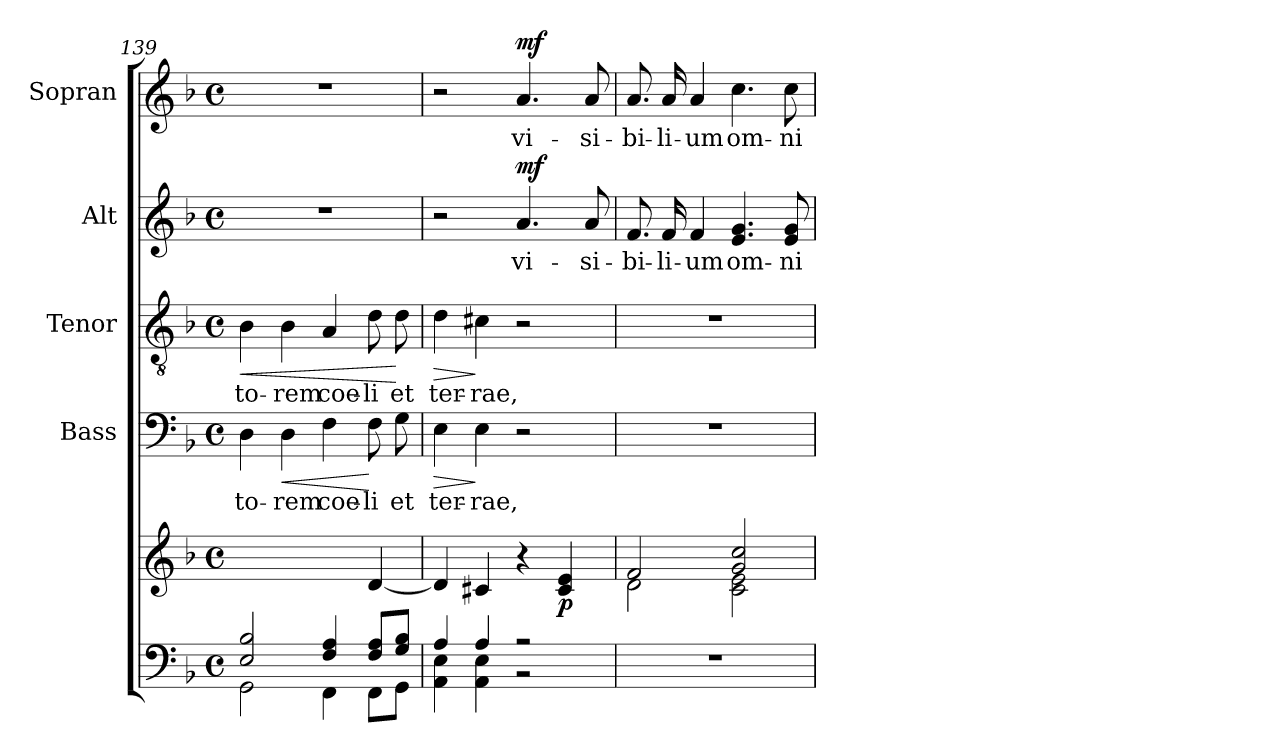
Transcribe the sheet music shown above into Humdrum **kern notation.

**kern	**kern	**dynam	**kern	**text	**dynam	**kern	**text	**dynam	**kern	**text	**dynam	**kern	**text	**dynam
*part5	*part5	*part5	*part4	*part4	*part4	*part3	*part3	*part3	*part2	*part2	*part2	*part1	*part1	*part1
*staff6	*staff5	*staff5/6	*staff4	*staff4	*staff4	*staff3	*staff3	*staff3	*staff2	*staff2	*staff2	*staff1	*staff1	*staff1
*	*	*	*I"Bass	*	*	*I"Tenor	*	*	*I"Alt	*	*	*I"Sopran	*	*
*	*	*	*I'B.	*	*	*I'T.	*	*	*I'A.	*	*	*I'S.	*	*
*clefF4	*clefG2	*	*clefF4	*	*	*clefGv2	*	*	*clefG2	*	*	*clefG2	*	*
*k[b-]	*k[b-]	*	*k[b-]	*	*	*k[b-]	*	*	*k[b-]	*	*	*k[b-]	*	*
*F:	*F:	*	*F:	*	*	*F:	*	*	*F:	*	*	*F:	*	*
*M4/4	*M4/4	*	*M4/4	*	*	*M4/4	*	*	*M4/4	*	*	*M4/4	*	*
*met(c)	*met(c)	*	*met(c)	*	*	*met(c)	*	*	*met(c)	*	*	*met(c)	*	*
=139	=139	=139	=139	=139	=139	=139	=139	=139	=139	=139	=139	=139	=139	=139
*^	*	*	*	*	*	*	*	*	*	*	*	*	*	*
!	!	!	!	!	!LO:LY:b	!	!	!LO:LY:b	!LO:HP:b	!	!	!	!	!	!
2E/ 2B-/	2GG\	2.ryy	.	4D\	-to-	.	4B-\	-to-	<	1r	.	.	1r	.	.
!	!	!	!	!	!LO:LY:b	!LO:HP:b	!	!LO:LY:b	!	!	!	!	!	!	!
.	.	.	.	4D\	-rem	<	4B-\	-rem	.	.	.	.	.	.	.
!	!	!	!	!	!LO:LY:b	!	!	!LO:LY:b	!	!	!	!	!	!	!
4F/ 4A/	4FF\	.	.	4F\	coe-	.	4A/	coe-	.	.	.	.	.	.	.
!	!	!	!	!	!LO:LY:b	!	!	!LO:LY:b	!	!	!	!	!	!	!
8F/ 8A/L	8FF\L	[4d/	.	8F\	-li	[	8d\	-li	.	.	.	.	.	.	.
!	!	!	!	!	!LO:LY:b	!	!	!LO:LY:b	!	!	!	!	!	!	!
8G/ 8B-/J	8GG\J	.	.	8G\	et	.	8d\	et	[	.	.	.	.	.	.
=140	=140	=140	=140	=140	=140	=140	=140	=140	=140	=140	=140	=140	=140	=140	=140
!	!	!	!	!	!LO:LY:b	!LO:HP:b	!	!LO:LY:b	!LO:HP:b	!	!	!	!	!	!
4A/	4AA\ 4E\	4d/]	.	4E\	ter-	>	4d\	ter-	>	2r	.	.	2r	.	.
!	!	!	!	!	!LO:LY:b	!	!	!LO:LY:b	!	!	!	!	!	!	!
4A/	4AA\ 4E\	4c#X/	.	4E\	-rae,	]	4c#X\	-rae,	]	.	.	.	.	.	.
!	!	!	!	!	!	!	!	!	!	!	!LO:LY:b	!LO:DY:a	!	!LO:LY:b	!LO:DY:a
2r	2r	4r	.	2r	.	.	2r	.	.	4.a/	vi-	mf	4.a/	vi-	mf
!	!	!	!LO:DY:b	!	!	!	!	!	!	!	!	!	!	!	!
.	.	4c#/ 4e/	p	.	.	.	.	.	.	.	.	.	.	.	.
!	!	!	!	!	!	!	!	!	!	!	!LO:LY:b	!	!	!LO:LY:b	!
.	.	.	.	.	.	.	.	.	.	8a/	-si-	.	8a/	-si-	.
*v	*v	*	*	*	*	*	*	*	*	*	*	*	*	*	*
=141	=141	=141	=141	=141	=141	=141	=141	=141	=141	=141	=141	=141	=141	=141
*	*^	*	*	*	*	*	*	*	*	*	*	*	*	*
!	!	!	!	!	!	!	!	!	!	!	!LO:LY:b	!	!	!LO:LY:b	!
1r	2f/	2d\	.	1r	.	.	1r	.	.	8.f/	-bi-	.	8.a/	-bi-	.
!	!	!	!	!	!	!	!	!	!	!	!LO:LY:b	!	!	!LO:LY:b	!
.	.	.	.	.	.	.	.	.	.	16f/	-li-	.	16a/	-li-	.
!	!	!	!	!	!	!	!	!	!	!	!LO:LY:b	!	!	!LO:LY:b	!
.	.	.	.	.	.	.	.	.	.	4f/	-um	.	4a/	-um	.
!	!	!	!	!	!	!	!	!	!	!	!LO:LY:b	!	!	!LO:LY:b	!
.	2g/ 2cc/	2c\ 2e\	.	.	.	.	.	.	.	4.e/ 4.g/	om-	.	4.cc\	om-	.
!	!	!	!	!	!	!	!	!	!	!	!LO:LY:b	!	!	!LO:LY:b	!
.	.	.	.	.	.	.	.	.	.	8e/ 8g/	-ni-	.	8cc\	-ni-	.
*	*v	*v	*	*	*	*	*	*	*	*	*	*	*	*	*
=	=	=	=	=	=	=	=	=	=	=	=	=	=	=
*-	*-	*-	*-	*-	*-	*-	*-	*-	*-	*-	*-	*-	*-	*-
